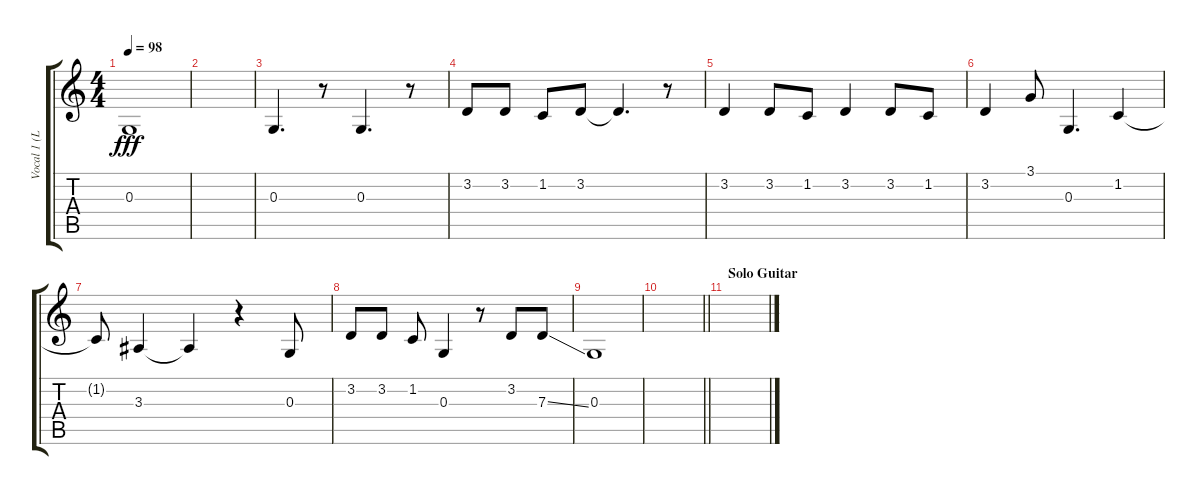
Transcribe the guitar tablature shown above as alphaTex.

\track ("Vocal 1 (Ld6)" "Vocal 1 (L") {instrument lead6voice}
\staff {score tabs}
\tuning (E4 B3 G3 D3 A2 E2) {hide}
\ts (4 4)
\tempo 98
\clef g2
\ks c
0.3.1{dy fff} |
|
0.3.4{d} r.8 0.3.4{d} r.8 |
3.2.8 3.2.8 1.2.8 3.2.8 3.2{t}.4{d} r.8 |
3.2.4 3.2.8 1.2.8 3.2.4 3.2.8 1.2.8 |
3.2.4 3.1.8 0.3.4{d} 1.2.4 |
1.2{t}.8 3.3.4 3.3{t}.4 r.4 0.3.8 |
3.2.8 3.2.8 1.2.8 0.3.4 r.8 3.2.8 7.3{ss}.8 |
0.3.1 |
\barLineRight lightlight
|
\section ("" "Solo Guitar")
